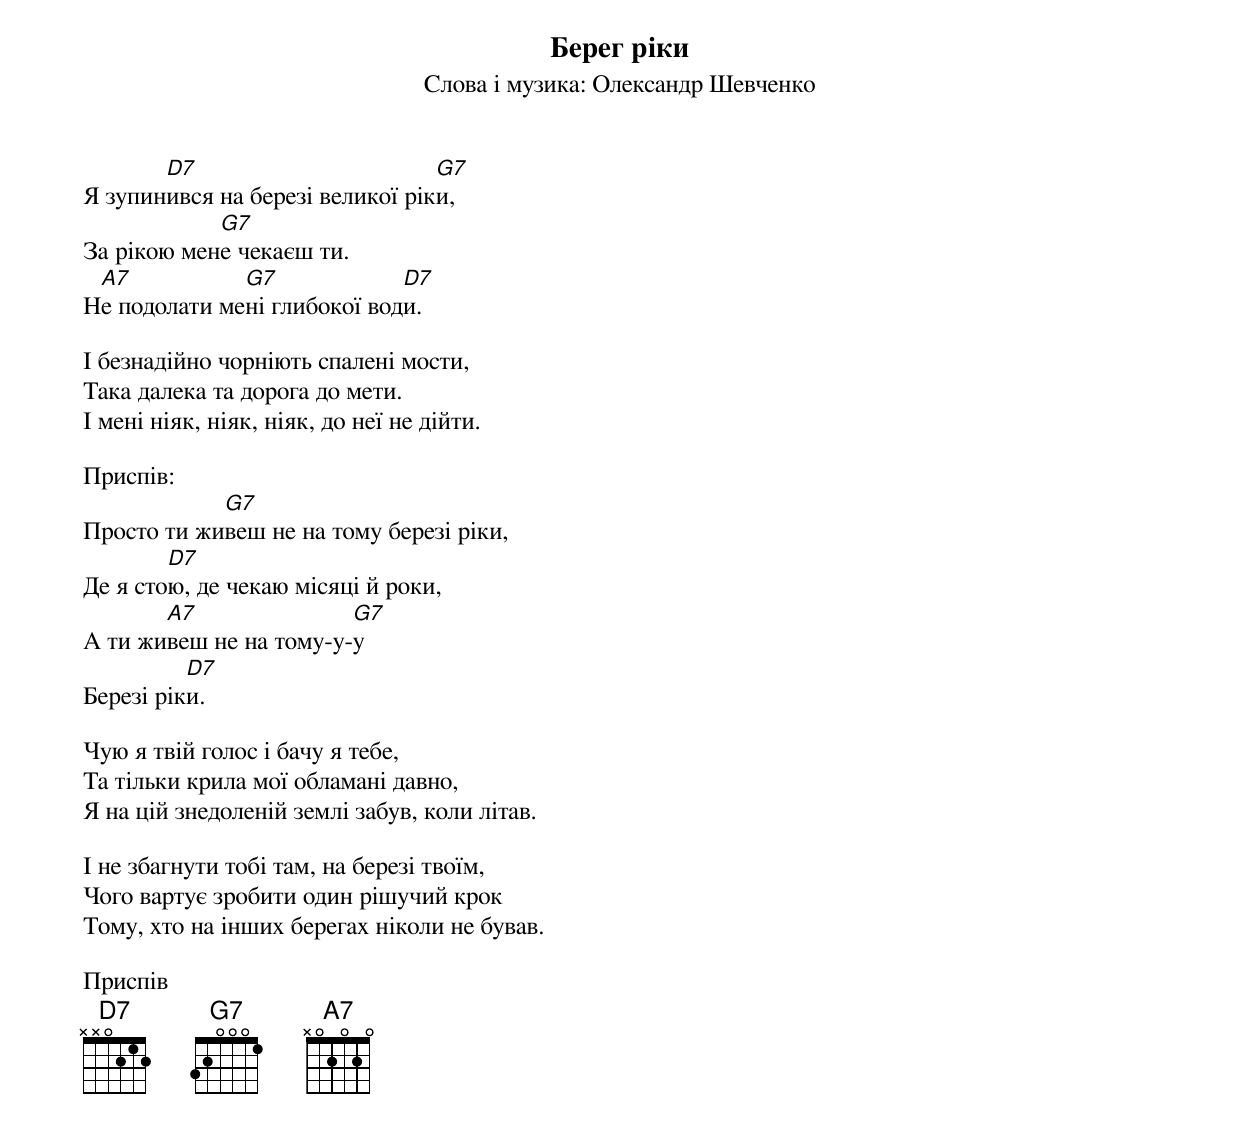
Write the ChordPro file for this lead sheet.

{title: Берег ріки}
{subtitle: Cлова і музика: Олександр Шевченко}

Я зупин[D7]ився на березі великої рік[G7]и,
За рікою мен[G7]е чекаєш ти.
Н[A7]е подолати ме[G7]ні глибокої вод[D7]и.

І безнадійно чорніють спалені мости,
Така далека та дорога до мети.
І мені ніяк, ніяк, ніяк, до неї не дійти.

<bold>Приспів:</bold>
Просто ти жи[G7]веш не на тому березі ріки,
Де я сто[D7]ю, де чекаю місяці й роки,
А ти жи[A7]веш не на тому-y-[G7]y
Березі рік[D7]и.

Чую я твій голос і бачу я тебе,
Та тільки крила мої обламані давно,
Я на цій знедоленій землі забув, коли літав.

І не збагнути тобі там, на березі твоїм,
Чого вартує зробити один рішучий крок
Тому, хто на інших берегах ніколи не бував.

<bold>Приспів</bold>
